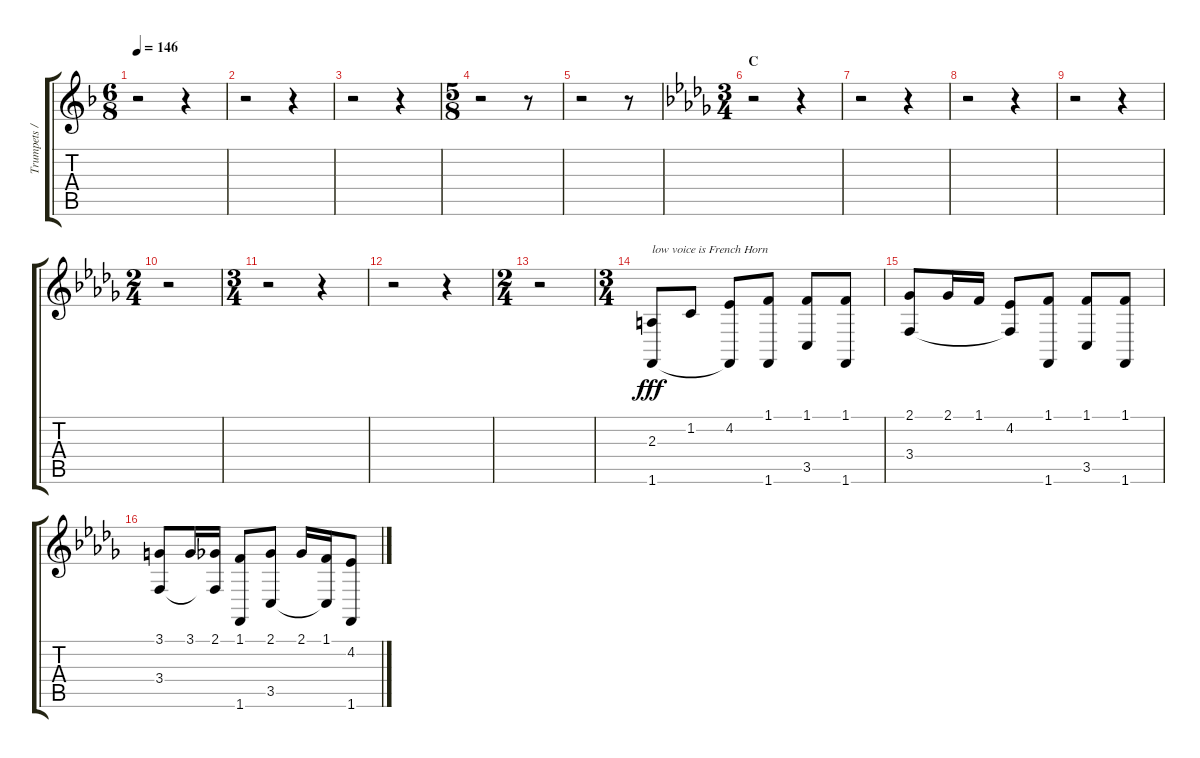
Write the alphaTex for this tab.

\track ("Trumpets / French Horn" "Trumpets /") {instrument brasssection}
\staff {score tabs}
\tuning (E4 B3 G3 D3 A2 E2) {hide}
\ts (6 8)
\tempo 146
\clef g2
\ks f
r.2{dy f} r.4 |
r.2 r.4 |
r.2 r.4 |
\ts (5 8)
r.2 r.8 |
r.2 r.8 |
\ts (3 4)
\section ("" "C")
\ks db
r.2 r.4 |
r.2 r.4 |
r.2 r.4 |
r.2 r.4 |
\ts (2 4)
r.2 |
\ts (3 4)
r.2 r.4 |
r.2 r.4 |
\ts (2 4)
r.2 |
\ts (3 4)
(2.3 1.6).8{txt "low voice is French Horn" dy fff} 1.2.8 (4.2 1.6{t}).8 (1.1 1.6).8 (1.1 3.5).8 (1.1 1.6).8 |
(2.1 3.4).8 2.1.16 1.1.16 (4.2 3.4{t}).8 (1.1 1.6).8 (1.1 3.5).8 (1.1 1.6).8 |
(3.1 3.4).8 3.1.16 (2.1 3.4{t}).16 (1.1 1.6).8 (2.1 3.5).8 2.1.16 (1.1 3.5{t}).16 (4.2 1.6).8
